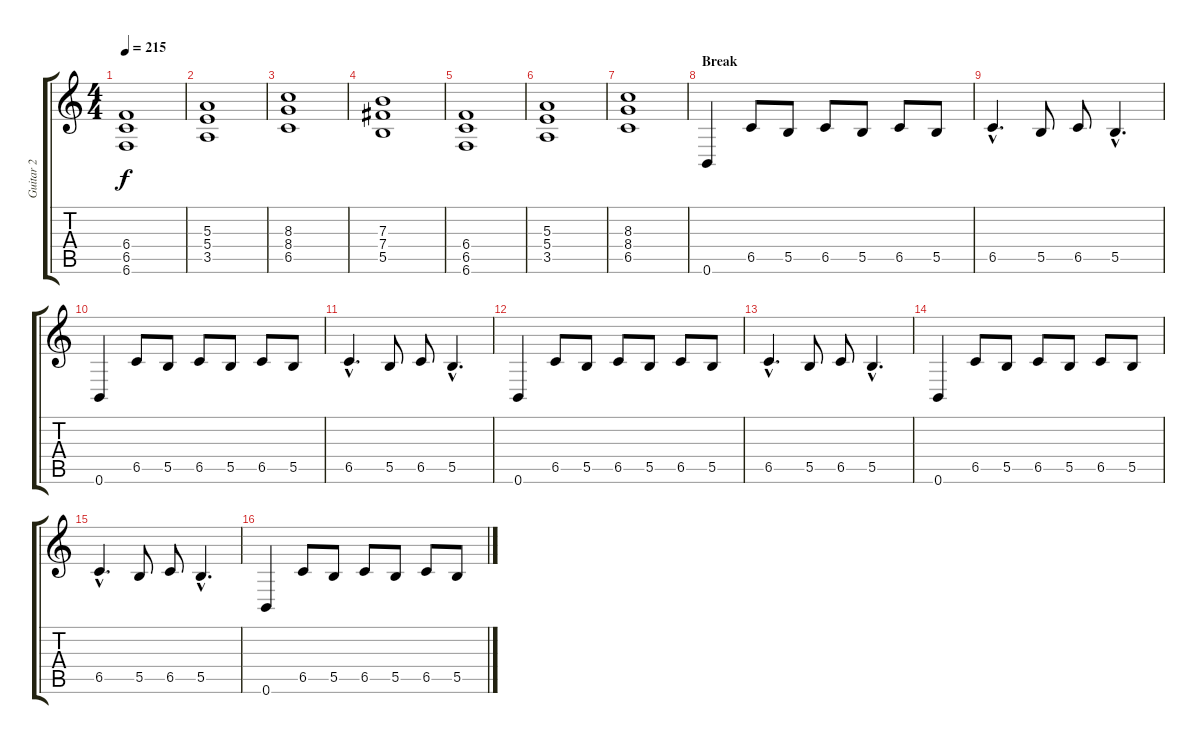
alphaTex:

\track ("Guitar 2" "Guitar 2") {instrument overdrivenguitar}
\staff {score tabs}
\tuning (Db4 Ab3 E3 B2 Gb2 B1) {hide}
\ts (4 4)
\tempo 215
\clef g2
\ks c
(6.4 6.5 6.6).1{dy f} |
(5.3 5.4 3.5).1 |
(8.3 8.4 6.5).1 |
(7.3 7.4 5.5).1 |
(6.4 6.5 6.6).1 |
(5.3 5.4 3.5).1 |
(8.3 8.4 6.5).1 |
\section ("" "Break")
0.6.4 6.5.8 5.5.8 6.5.8 5.5.8 6.5.8 5.5.8 |
6.5{hac}.4{d} 5.5.8 6.5.8 5.5{hac}.4{d} |
0.6.4 6.5.8 5.5.8 6.5.8 5.5.8 6.5.8 5.5.8 |
6.5{hac}.4{d} 5.5.8 6.5.8 5.5{hac}.4{d} |
0.6.4 6.5.8 5.5.8 6.5.8 5.5.8 6.5.8 5.5.8 |
6.5{hac}.4{d} 5.5.8 6.5.8 5.5{hac}.4{d} |
0.6.4 6.5.8 5.5.8 6.5.8 5.5.8 6.5.8 5.5.8 |
6.5{hac}.4{d} 5.5.8 6.5.8 5.5{hac}.4{d} |
0.6.4 6.5.8 5.5.8 6.5.8 5.5.8 6.5.8 5.5.8
